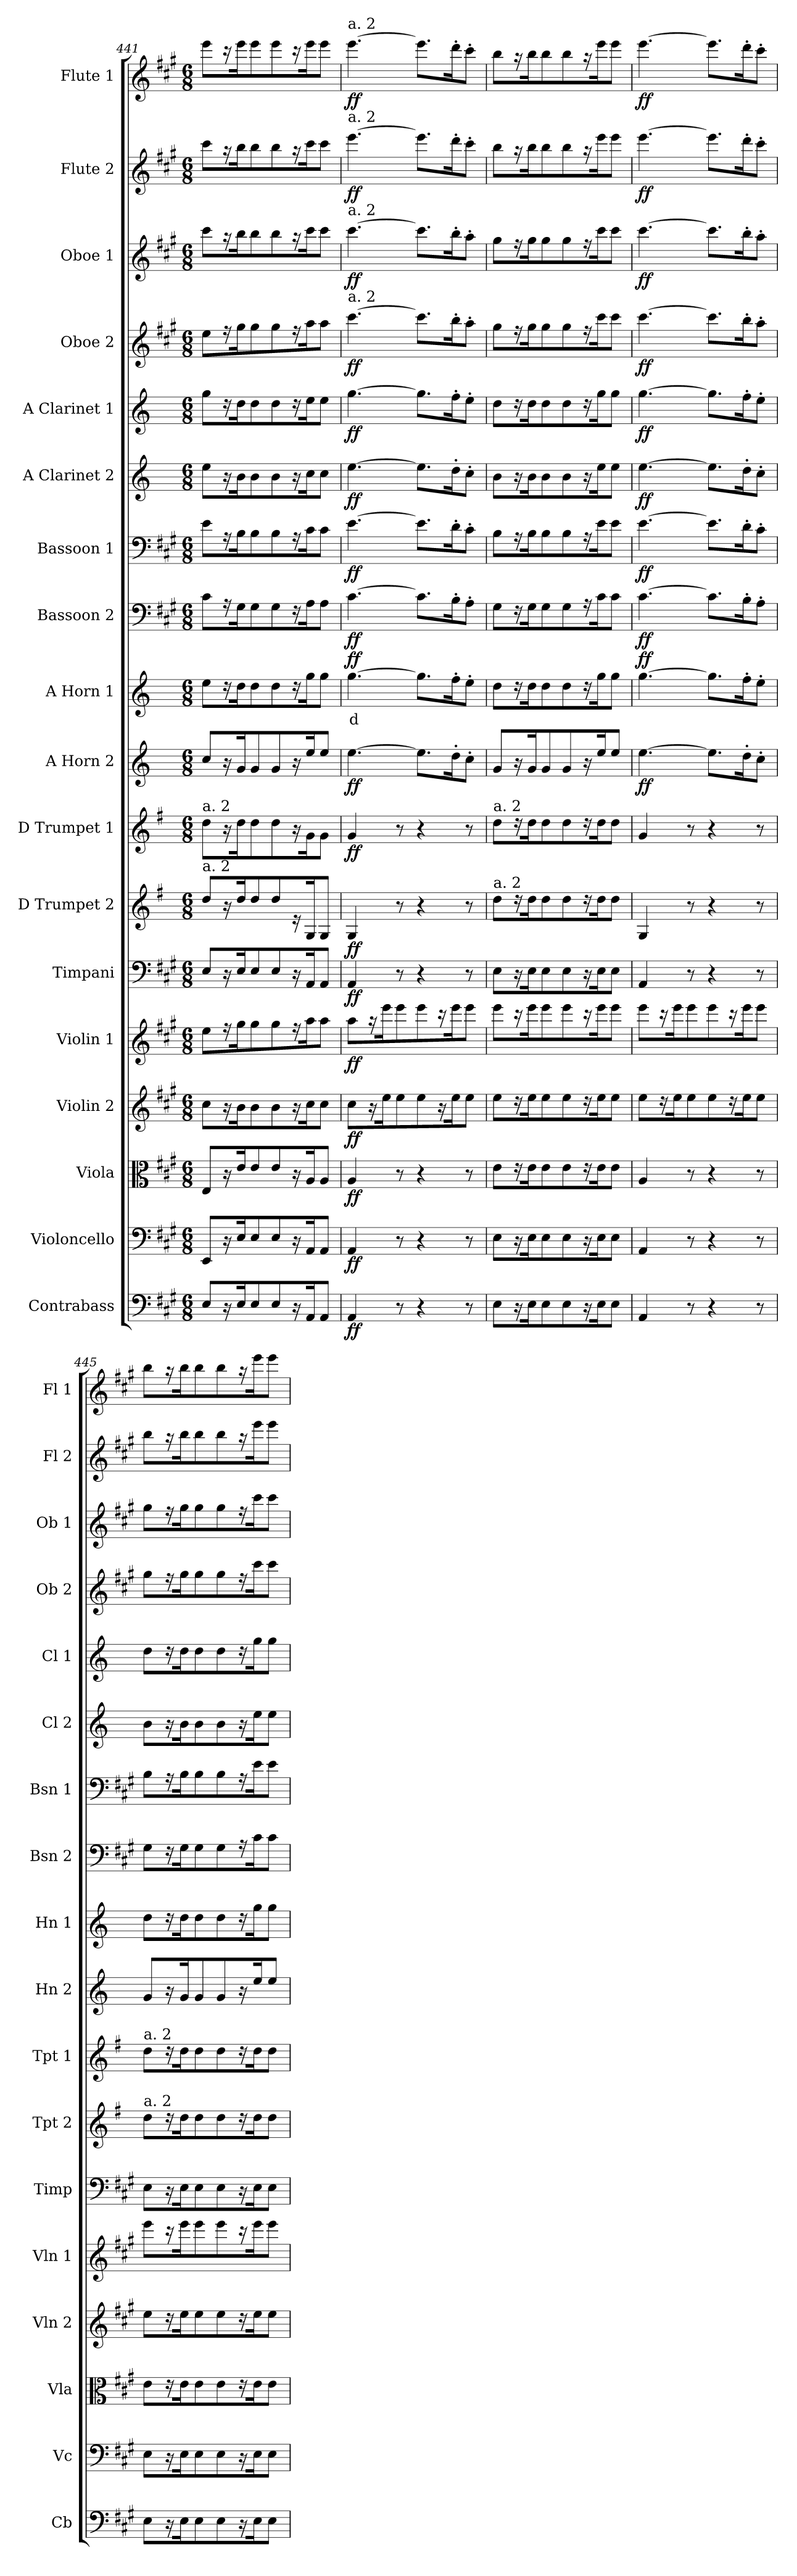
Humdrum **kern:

**kern	**dynam	**kern	**dynam	**kern	**dynam	**kern	**dynam	**kern	**dynam	**kern	**dynam	**kern	**dynam	**kern	**dynam	**kern	**dynam	**kern	**text	**dynam	**kern	**dynam	**kern	**dynam	**kern	**dynam	**kern	**dynam	**kern	**dynam	**kern	**dynam	**kern	**dynam	**kern	**dynam
*part18	*part18	*part17	*part17	*part16	*part16	*part15	*part15	*part14	*part14	*part13	*part13	*part12	*part12	*part11	*part11	*part10	*part10	*part9	*part9	*part9	*part8	*part8	*part7	*part7	*part6	*part6	*part5	*part5	*part4	*part4	*part3	*part3	*part2	*part2	*part1	*part1
*staff18	*staff18	*staff17	*staff17	*staff16	*staff16	*staff15	*staff15	*staff14	*staff14	*staff13	*staff13	*staff12	*staff12	*staff11	*staff11	*staff10	*staff10	*staff9	*staff9	*staff9	*staff8	*staff8	*staff7	*staff7	*staff6	*staff6	*staff5	*staff5	*staff4	*staff4	*staff3	*staff3	*staff2	*staff2	*staff1	*staff1
*I"Contrabass	*	*I"Violoncello	*	*I"Viola	*	*I"Violin 2	*	*I"Violin 1	*	*I"Timpani	*	*I"D Trumpet 2	*	*I"D Trumpet 1	*	*I"A Horn 2	*	*I"A Horn 1	*	*	*I"Bassoon 2	*	*I"Bassoon 1	*	*I"A Clarinet 2	*	*I"A Clarinet 1	*	*I"Oboe 2	*	*I"Oboe 1	*	*I"Flute 2	*	*I"Flute 1	*
*I'Cb	*	*I'Vc	*	*I'Vla	*	*I'Vln 2	*	*I'Vln 1	*	*I'Timp	*	*I'Tpt 2	*	*I'Tpt 1	*	*I'Hn 2	*	*I'Hn 1	*	*	*I'Bsn 2	*	*I'Bsn 1	*	*I'Cl 2	*	*I'Cl 1	*	*I'Ob 2	*	*I'Ob 1	*	*I'Fl 2	*	*I'Fl 1	*
*clefF4	*	*clefF4	*	*clefC3	*	*clefG2	*	*clefG2	*	*clefF4	*	*clefG2	*	*clefG2	*	*clefG2	*	*clefG2	*	*	*clefF4	*	*clefF4	*	*clefG2	*	*clefG2	*	*clefG2	*	*clefG2	*	*clefG2	*	*clefG2	*
*ITrd7c12	*	*	*	*	*	*	*	*	*	*	*	*ITrd-1c-2	*	*ITrd-1c-2	*	*ITrd2c3	*	*ITrd2c3	*	*	*	*	*	*	*ITrd2c3	*	*ITrd2c3	*	*	*	*	*	*	*	*	*
*k[f#c#g#]	*	*k[f#c#g#]	*	*k[f#c#g#]	*	*k[f#c#g#]	*	*k[f#c#g#]	*	*k[f#c#g#]	*	*k[f#c#g#]	*	*k[f#c#g#]	*	*k[f#c#g#]	*	*k[f#c#g#]	*	*	*k[f#c#g#]	*	*k[f#c#g#]	*	*k[f#c#g#]	*	*k[f#c#g#]	*	*k[f#c#g#]	*	*k[f#c#g#]	*	*k[f#c#g#]	*	*k[f#c#g#]	*
*M6/8	*	*M6/8	*	*M6/8	*	*M6/8	*	*M6/8	*	*M6/8	*	*M6/8	*	*M6/8	*	*M6/8	*	*M6/8	*	*	*M6/8	*	*M6/8	*	*M6/8	*	*M6/8	*	*M6/8	*	*M6/8	*	*M6/8	*	*M6/8	*
=441	=441	=441	=441	=441	=441	=441	=441	=441	=441	=441	=441	=441	=441	=441	=441	=441	=441	=441	=441	=441	=441	=441	=441	=441	=441	=441	=441	=441	=441	=441	=441	=441	=441	=441	=441	=441
!	!	!	!	!	!	!	!	!	!	!	!	!	!	!LO:TX:a:t=a. 2	!	!	!	!	!	!	!	!	!	!	!	!	!	!	!	!	!	!	!	!	!	!
!	!	!	!	!	!	!	!	!	!	!	!	!LO:TX:a:t=a. 2	!	!	!	!	!	!	!	!	!	!	!	!	!	!	!	!	!	!	!	!	!	!	!	!
8EE\L	.	8EE/L	.	8E/L	.	8cc#\L	.	8ee\L	.	8E\L	.	8ee\L	.	8ee\L	.	8a/L	.	8cc#\L	.	.	8c#\L	.	8e\L	.	8cc#\L	.	8ee\L	.	8ee\L	.	8ccc#\L	.	8ccc#\L	.	8eee\L	.
16r	.	16r	.	16r	.	16r	.	16r	.	16r	.	16r	.	16r	.	16r	.	16r	.	.	16r	.	16r	.	16r	.	16r	.	16r	.	16r	.	16r	.	16r	.
16EE\J	.	16E/J	.	16e/J	.	16b\J	.	16gg#\J	.	16E\J	.	16ee\J	.	16ee\J	.	16e/J	.	16b\J	.	.	16G#\J	.	16B\J	.	16g#\J	.	16b\J	.	16gg#\J	.	16bb\J	.	16bb\J	.	16eee\J	.
8EE\J	.	8E/J	.	8e/J	.	8b\J	.	8gg#\J	.	8E\J	.	8ee\J	.	8ee\J	.	8e/J	.	8b\J	.	.	8G#\J	.	8B\J	.	8g#\J	.	8b\J	.	8gg#\J	.	8bb\J	.	8bb\J	.	8eee\J	.
8EE/L	.	8E/L	.	8e\L	.	8b\L	.	8gg#\L	.	8E/L	.	8ee/L	.	8ee\L	.	8e\L	.	8b\L	.	.	8G#\L	.	8B\L	.	8g#\L	.	8b\L	.	8gg#\L	.	8bb\L	.	8bb\L	.	8eee\L	.
16r	.	16r	.	16r	.	16r	.	16r	.	16r	.	16r	.	16r	.	16r	.	16r	.	.	16r	.	16r	.	16r	.	16r	.	16r	.	16r	.	16r	.	16r	.
16AAA/J	.	16AA/J	.	16A\J	.	16cc#\J	.	16aa\J	.	16AA/J	.	16A/J	.	16a\J	.	16cc#\J	.	16ee\J	.	.	16A\J	.	16c#\J	.	16a\J	.	16cc#\J	.	16aa\J	.	16ccc#\J	.	16ccc#\J	.	16eee\J	.
8AAA/J	.	8AA/J	.	8A\J	.	8cc#\J	.	8aa\J	.	8AA/J	.	8A/J	.	8a\J	.	8cc#\J	.	8ee\J	.	.	8A\J	.	8c#\J	.	8a\J	.	8cc#\J	.	8aa\J	.	8ccc#\J	.	8ccc#\J	.	8eee\J	.
=442	=442	=442	=442	=442	=442	=442	=442	=442	=442	=442	=442	=442	=442	=442	=442	=442	=442	=442	=442	=442	=442	=442	=442	=442	=442	=442	=442	=442	=442	=442	=442	=442	=442	=442	=442	=442
!	!	!	!	!	!	!	!	!	!	!	!	!	!	!	!	!	!	!	!	!	!	!	!	!	!	!	!	!	!	!	!	!	!	!	!LO:TX:a:t=a. 2	!
!	!	!	!	!	!	!	!	!	!	!	!	!	!	!	!	!	!	!	!	!	!	!	!	!	!	!	!	!	!	!	!	!	!LO:TX:a:t=a. 2	!	!	!
!	!	!	!	!	!	!	!	!	!	!	!	!	!	!	!	!	!	!	!	!	!	!	!	!	!	!	!	!	!	!	!LO:TX:a:t=a. 2	!	!	!	!	!
!	!	!	!	!	!	!	!	!	!	!	!	!	!	!	!	!	!	!	!	!	!	!	!	!	!	!	!	!	!LO:TX:a:t=a. 2	!	!	!	!	!	!	!
!	!LO:DY:b	!	!LO:DY:b	!	!LO:DY:b	!	!LO:DY:b	!	!LO:DY:b	!	!LO:DY:b	!	!LO:DY:b	!	!LO:DY:b	!	!LO:DY:b	!	!LO:LY:b:color=#FF0000	!LO:DY:b	!	!LO:DY:b	!	!LO:DY:b	!	!LO:DY:b	!	!LO:DY:b	!	!LO:DY:b	!	!LO:DY:b	!	!LO:DY:b	!	!LO:DY:b
4AAA/	ff	4AA/	ff	4A/	ff	8cc#\L	ff	8aa\L	ff	4AA/	ff	4A/	ff	4a/	ff	[4.cc#\	ff	[4.ee\	d	ff	[4.c#\	ff	[4.e\	ff	[4.cc#\	ff	[4.ee\	ff	[4.ccc#\	ff	[4.ccc#\	ff	[4.eee\	ff	[4.eee\	ff
.	.	.	.	.	.	16r	.	16r	.	.	.	.	.	.	.	.	.	.	.	.	.	.	.	.	.	.	.	.	.	.	.	.	.	.	.	.
.	.	.	.	.	.	16ee\J	.	16eee\J	.	.	.	.	.	.	.	.	.	.	.	.	.	.	.	.	.	.	.	.	.	.	.	.	.	.	.	.
8r	.	8r	.	8r	.	8ee\J	.	8eee\J	.	8r	.	8r	.	8r	.	.	.	.	.	.	.	.	.	.	.	.	.	.	.	.	.	.	.	.	.	.
4r	.	4r	.	4r	.	8ee\L	.	8eee\L	.	4r	.	4r	.	4r	.	8.cc#\L]	.	8.ee\L]	.	.	8.c#\L]	.	8.e\L]	.	8.cc#\L]	.	8.ee\L]	.	8.ccc#\L]	.	8.ccc#\L]	.	8.eee\L]	.	8.eee\L]	.
.	.	.	.	.	.	16r	.	16r	.	.	.	.	.	.	.	.	.	.	.	.	.	.	.	.	.	.	.	.	.	.	.	.	.	.	.	.
.	.	.	.	.	.	16ee\J	.	16eee\J	.	.	.	.	.	.	.	16b'\K	.	16dd'\K	.	.	16B'\K	.	16d'\K	.	16b'\K	.	16dd'\K	.	16bb'\K	.	16bb'\K	.	16ddd'\K	.	16ddd'\K	.
8r	.	8r	.	8r	.	8ee\J	.	8eee\J	.	8r	.	8r	.	8r	.	8a'\J	.	8cc#'\J	.	.	8A'\J	.	8c#'\J	.	8a'\J	.	8cc#'\J	.	8aa'\J	.	8aa'\J	.	8ccc#'\J	.	8ccc#'\J	.
=443	=443	=443	=443	=443	=443	=443	=443	=443	=443	=443	=443	=443	=443	=443	=443	=443	=443	=443	=443	=443	=443	=443	=443	=443	=443	=443	=443	=443	=443	=443	=443	=443	=443	=443	=443	=443
!	!	!	!	!	!	!	!	!	!	!	!	!	!	!LO:TX:a:t=a. 2	!	!	!	!	!	!	!	!	!	!	!	!	!	!	!	!	!	!	!	!	!	!
!	!	!	!	!	!	!	!	!	!	!	!	!LO:TX:a:t=a. 2	!	!	!	!	!	!	!	!	!	!	!	!	!	!	!	!	!	!	!	!	!	!	!	!
8EE\L	.	8E\L	.	8e\L	.	8ee\L	.	8eee\L	.	8E\L	.	8ee\L	.	8ee\L	.	8e/L	.	8b\L	.	.	8G#\L	.	8B\L	.	8g#\L	.	8b\L	.	8gg#\L	.	8gg#\L	.	8bb\L	.	8bb\L	.
16r	.	16r	.	16r	.	16r	.	16r	.	16r	.	16r	.	16r	.	16r	.	16r	.	.	16r	.	16r	.	16r	.	16r	.	16r	.	16r	.	16r	.	16r	.
16EE\J	.	16E\J	.	16e\J	.	16ee\J	.	16eee\J	.	16E\J	.	16ee\J	.	16ee\J	.	16e/J	.	16b\J	.	.	16G#\J	.	16B\J	.	16g#\J	.	16b\J	.	16gg#\J	.	16gg#\J	.	16bb\J	.	16bb\J	.
8EE\J	.	8E\J	.	8e\J	.	8ee\J	.	8eee\J	.	8E\J	.	8ee\J	.	8ee\J	.	8e/J	.	8b\J	.	.	8G#\J	.	8B\J	.	8g#\J	.	8b\J	.	8gg#\J	.	8gg#\J	.	8bb\J	.	8bb\J	.
8EE\L	.	8E\L	.	8e\L	.	8ee\L	.	8eee\L	.	8E\L	.	8ee\L	.	8ee\L	.	8e\L	.	8b\L	.	.	8G#\L	.	8B\L	.	8g#\L	.	8b\L	.	8gg#\L	.	8gg#\L	.	8bb\L	.	8bb\L	.
16r	.	16r	.	16r	.	16r	.	16r	.	16r	.	16r	.	16r	.	16r	.	16r	.	.	16r	.	16r	.	16r	.	16r	.	16r	.	16r	.	16r	.	16r	.
16EE\J	.	16E\J	.	16e\J	.	16ee\J	.	16eee\J	.	16E\J	.	16ee\J	.	16ee\J	.	16cc#\J	.	16ee\J	.	.	16c#\J	.	16e\J	.	16cc#\J	.	16ee\J	.	16ccc#\J	.	16ccc#\J	.	16eee\J	.	16eee\J	.
8EE\J	.	8E\J	.	8e\J	.	8ee\J	.	8eee\J	.	8E\J	.	8ee\J	.	8ee\J	.	8cc#\J	.	8ee\J	.	.	8c#\J	.	8e\J	.	8cc#\J	.	8ee\J	.	8ccc#\J	.	8ccc#\J	.	8eee\J	.	8eee\J	.
=444	=444	=444	=444	=444	=444	=444	=444	=444	=444	=444	=444	=444	=444	=444	=444	=444	=444	=444	=444	=444	=444	=444	=444	=444	=444	=444	=444	=444	=444	=444	=444	=444	=444	=444	=444	=444
!	!	!	!	!	!	!	!	!	!	!	!	!	!	!	!	!	!LO:DY:b	!	!	!LO:DY:b	!	!LO:DY:b	!	!LO:DY:b	!	!LO:DY:b	!	!LO:DY:b	!	!LO:DY:b	!	!LO:DY:b	!	!LO:DY:b	!	!LO:DY:b
4AAA/	.	4AA/	.	4A/	.	8ee\L	.	8eee\L	.	4AA/	.	4A/	.	4a/	.	[4.cc#\	ff	[4.ee\	.	ff	[4.c#\	ff	[4.e\	ff	[4.cc#\	ff	[4.ee\	ff	[4.ccc#\	ff	[4.ccc#\	ff	[4.eee\	ff	[4.eee\	ff
.	.	.	.	.	.	16r	.	16r	.	.	.	.	.	.	.	.	.	.	.	.	.	.	.	.	.	.	.	.	.	.	.	.	.	.	.	.
.	.	.	.	.	.	16ee\J	.	16eee\J	.	.	.	.	.	.	.	.	.	.	.	.	.	.	.	.	.	.	.	.	.	.	.	.	.	.	.	.
8r	.	8r	.	8r	.	8ee\J	.	8eee\J	.	8r	.	8r	.	8r	.	.	.	.	.	.	.	.	.	.	.	.	.	.	.	.	.	.	.	.	.	.
4r	.	4r	.	4r	.	8ee\L	.	8eee\L	.	4r	.	4r	.	4r	.	8.cc#\L]	.	8.ee\L]	.	.	8.c#\L]	.	8.e\L]	.	8.cc#\L]	.	8.ee\L]	.	8.ccc#\L]	.	8.ccc#\L]	.	8.eee\L]	.	8.eee\L]	.
.	.	.	.	.	.	16r	.	16r	.	.	.	.	.	.	.	.	.	.	.	.	.	.	.	.	.	.	.	.	.	.	.	.	.	.	.	.
.	.	.	.	.	.	16ee\J	.	16eee\J	.	.	.	.	.	.	.	16b'\K	.	16dd'\K	.	.	16B'\K	.	16d'\K	.	16b'\K	.	16dd'\K	.	16bb'\K	.	16bb'\K	.	16ddd'\K	.	16ddd'\K	.
8r	.	8r	.	8r	.	8ee\J	.	8eee\J	.	8r	.	8r	.	8r	.	8a'\J	.	8cc#'\J	.	.	8A'\J	.	8c#'\J	.	8a'\J	.	8cc#'\J	.	8aa'\J	.	8aa'\J	.	8ccc#'\J	.	8ccc#'\J	.
=445	=445	=445	=445	=445	=445	=445	=445	=445	=445	=445	=445	=445	=445	=445	=445	=445	=445	=445	=445	=445	=445	=445	=445	=445	=445	=445	=445	=445	=445	=445	=445	=445	=445	=445	=445	=445
!	!	!	!	!	!	!	!	!	!	!	!	!	!	!LO:TX:a:t=a. 2	!	!	!	!	!	!	!	!	!	!	!	!	!	!	!	!	!	!	!	!	!	!
!	!	!	!	!	!	!	!	!	!	!	!	!LO:TX:a:t=a. 2	!	!	!	!	!	!	!	!	!	!	!	!	!	!	!	!	!	!	!	!	!	!	!	!
8EE\L	.	8E\L	.	8e\L	.	8ee\L	.	8eee\L	.	8E\L	.	8ee\L	.	8ee\L	.	8e/L	.	8b\L	.	.	8G#\L	.	8B\L	.	8g#\L	.	8b\L	.	8gg#\L	.	8gg#\L	.	8bb\L	.	8bb\L	.
16r	.	16r	.	16r	.	16r	.	16r	.	16r	.	16r	.	16r	.	16r	.	16r	.	.	16r	.	16r	.	16r	.	16r	.	16r	.	16r	.	16r	.	16r	.
16EE\J	.	16E\J	.	16e\J	.	16ee\J	.	16eee\J	.	16E\J	.	16ee\J	.	16ee\J	.	16e/J	.	16b\J	.	.	16G#\J	.	16B\J	.	16g#\J	.	16b\J	.	16gg#\J	.	16gg#\J	.	16bb\J	.	16bb\J	.
8EE\J	.	8E\J	.	8e\J	.	8ee\J	.	8eee\J	.	8E\J	.	8ee\J	.	8ee\J	.	8e/J	.	8b\J	.	.	8G#\J	.	8B\J	.	8g#\J	.	8b\J	.	8gg#\J	.	8gg#\J	.	8bb\J	.	8bb\J	.
8EE\L	.	8E\L	.	8e\L	.	8ee\L	.	8eee\L	.	8E\L	.	8ee\L	.	8ee\L	.	8e\L	.	8b\L	.	.	8G#\L	.	8B\L	.	8g#\L	.	8b\L	.	8gg#\L	.	8gg#\L	.	8bb\L	.	8bb\L	.
16r	.	16r	.	16r	.	16r	.	16r	.	16r	.	16r	.	16r	.	16r	.	16r	.	.	16r	.	16r	.	16r	.	16r	.	16r	.	16r	.	16r	.	16r	.
16EE\J	.	16E\J	.	16e\J	.	16ee\J	.	16eee\J	.	16E\J	.	16ee\J	.	16ee\J	.	16cc#\J	.	16ee\J	.	.	16c#\J	.	16e\J	.	16cc#\J	.	16ee\J	.	16ccc#\J	.	16ccc#\J	.	16eee\J	.	16eee\J	.
8EE\J	.	8E\J	.	8e\J	.	8ee\J	.	8eee\J	.	8E\J	.	8ee\J	.	8ee\J	.	8cc#\J	.	8ee\J	.	.	8c#\J	.	8e\J	.	8cc#\J	.	8ee\J	.	8ccc#\J	.	8ccc#\J	.	8eee\J	.	8eee\J	.
=	=	=	=	=	=	=	=	=	=	=	=	=	=	=	=	=	=	=	=	=	=	=	=	=	=	=	=	=	=	=	=	=	=	=	=	=
*-	*-	*-	*-	*-	*-	*-	*-	*-	*-	*-	*-	*-	*-	*-	*-	*-	*-	*-	*-	*-	*-	*-	*-	*-	*-	*-	*-	*-	*-	*-	*-	*-	*-	*-	*-	*-
